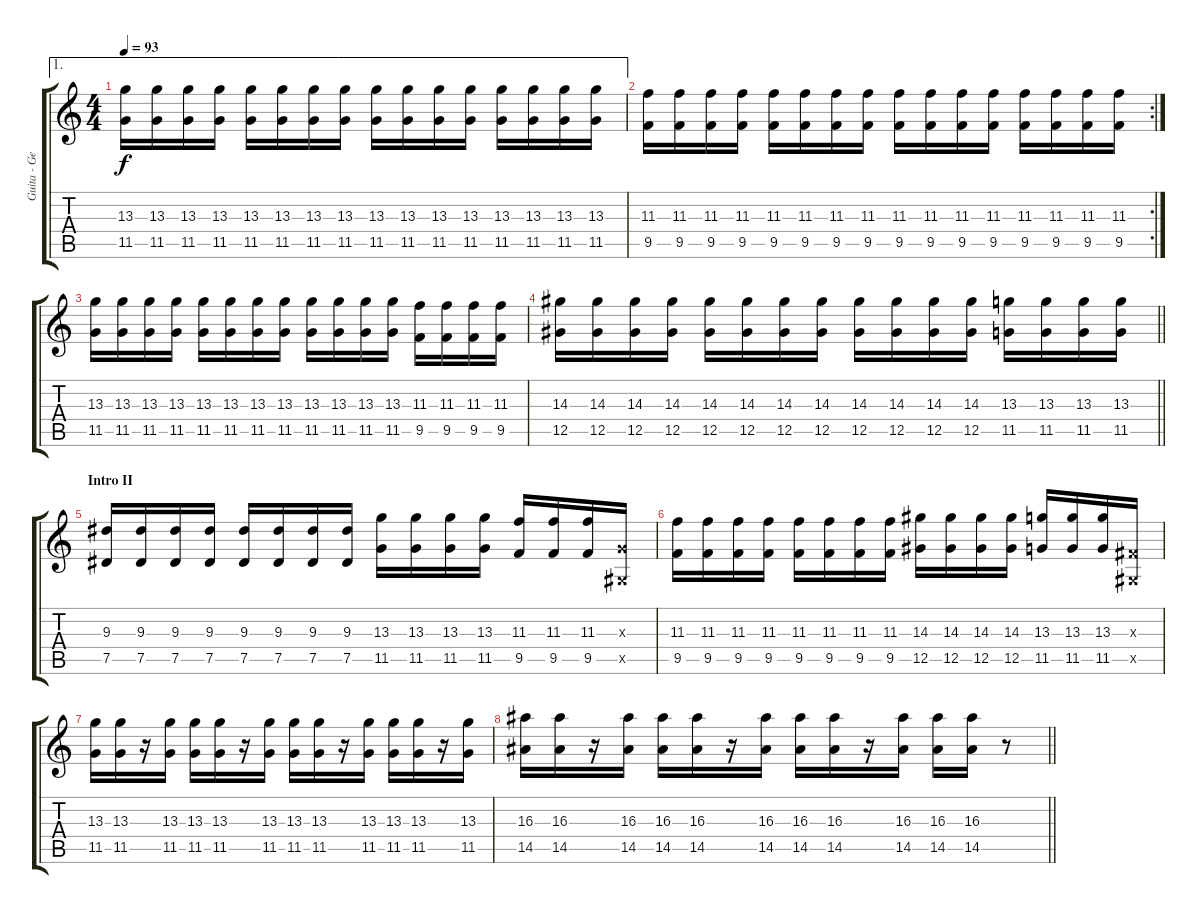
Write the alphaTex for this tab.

\track ("Guita - Gee" "Guita - Ge") {instrument overdrivenguitar}
\staff {score tabs}
\tuning (Eb4 Bb3 Gb3 Db3 Ab2 Eb2) {hide}
\ae 1
\ts (4 4)
\tempo 93
\clef g2
\ks c
(13.3 11.5).16{dy f} (13.3 11.5).16 (13.3 11.5).16 (13.3 11.5).16 (13.3 11.5).16 (13.3 11.5).16 (13.3 11.5).16 (13.3 11.5).16 (13.3 11.5).16 (13.3 11.5).16 (13.3 11.5).16 (13.3 11.5).16 (13.3 11.5).16 (13.3 11.5).16 (13.3 11.5).16 (13.3 11.5).16 |
\rc 2
(11.3 9.5).16 (11.3 9.5).16 (11.3 9.5).16 (11.3 9.5).16 (11.3 9.5).16 (11.3 9.5).16 (11.3 9.5).16 (11.3 9.5).16 (11.3 9.5).16 (11.3 9.5).16 (11.3 9.5).16 (11.3 9.5).16 (11.3 9.5).16 (11.3 9.5).16 (11.3 9.5).16 (11.3 9.5).16 |
(13.3 11.5).16 (13.3 11.5).16 (13.3 11.5).16 (13.3 11.5).16 (13.3 11.5).16 (13.3 11.5).16 (13.3 11.5).16 (13.3 11.5).16 (13.3 11.5).16 (13.3 11.5).16 (13.3 11.5).16 (13.3 11.5).16 (11.3 9.5).16 (11.3 9.5).16 (11.3 9.5).16 (11.3 9.5).16 |
\barLineRight lightlight
(14.3 12.5).16 (14.3 12.5).16 (14.3 12.5).16 (14.3 12.5).16 (14.3 12.5).16 (14.3 12.5).16 (14.3 12.5).16 (14.3 12.5).16 (14.3 12.5).16 (14.3 12.5).16 (14.3 12.5).16 (14.3 12.5).16 (13.3 11.5).16 (13.3 11.5).16 (13.3 11.5).16 (13.3 11.5).16 |
\section ("" "Intro II")
(9.3 7.5).16 (9.3 7.5).16 (9.3 7.5).16 (9.3 7.5).16 (9.3 7.5).16 (9.3 7.5).16 (9.3 7.5).16 (9.3 7.5).16 (13.3 11.5).16 (13.3 11.5).16 (13.3 11.5).16 (13.3 11.5).16 (11.3 9.5).16 (11.3 9.5).16 (11.3 9.5).16 (1.3{x} 0.5{x}).16 |
(11.3 9.5).16 (11.3 9.5).16 (11.3 9.5).16 (11.3 9.5).16 (11.3 9.5).16 (11.3 9.5).16 (11.3 9.5).16 (11.3 9.5).16 (14.3 12.5).16 (14.3 12.5).16 (14.3 12.5).16 (14.3 12.5).16 (13.3 11.5).16 (13.3 11.5).16 (13.3 11.5).16 (0.3{x} 0.5{x}).16 |
(13.3 11.5).16 (13.3 11.5).16 r.16 (13.3 11.5).16 (13.3 11.5).16 (13.3 11.5).16 r.16 (13.3 11.5).16 (13.3 11.5).16 (13.3 11.5).16 r.16 (13.3 11.5).16 (13.3 11.5).16 (13.3 11.5).16 r.16 (13.3 11.5).16 |
\barLineRight lightlight
(16.3 14.5).16 (16.3 14.5).16 r.16 (16.3 14.5).16 (16.3 14.5).16 (16.3 14.5).16 r.16 (16.3 14.5).16 (16.3 14.5).16 (16.3 14.5).16 r.16 (16.3 14.5).16 (16.3 14.5).16 (16.3 14.5).16 r.8
